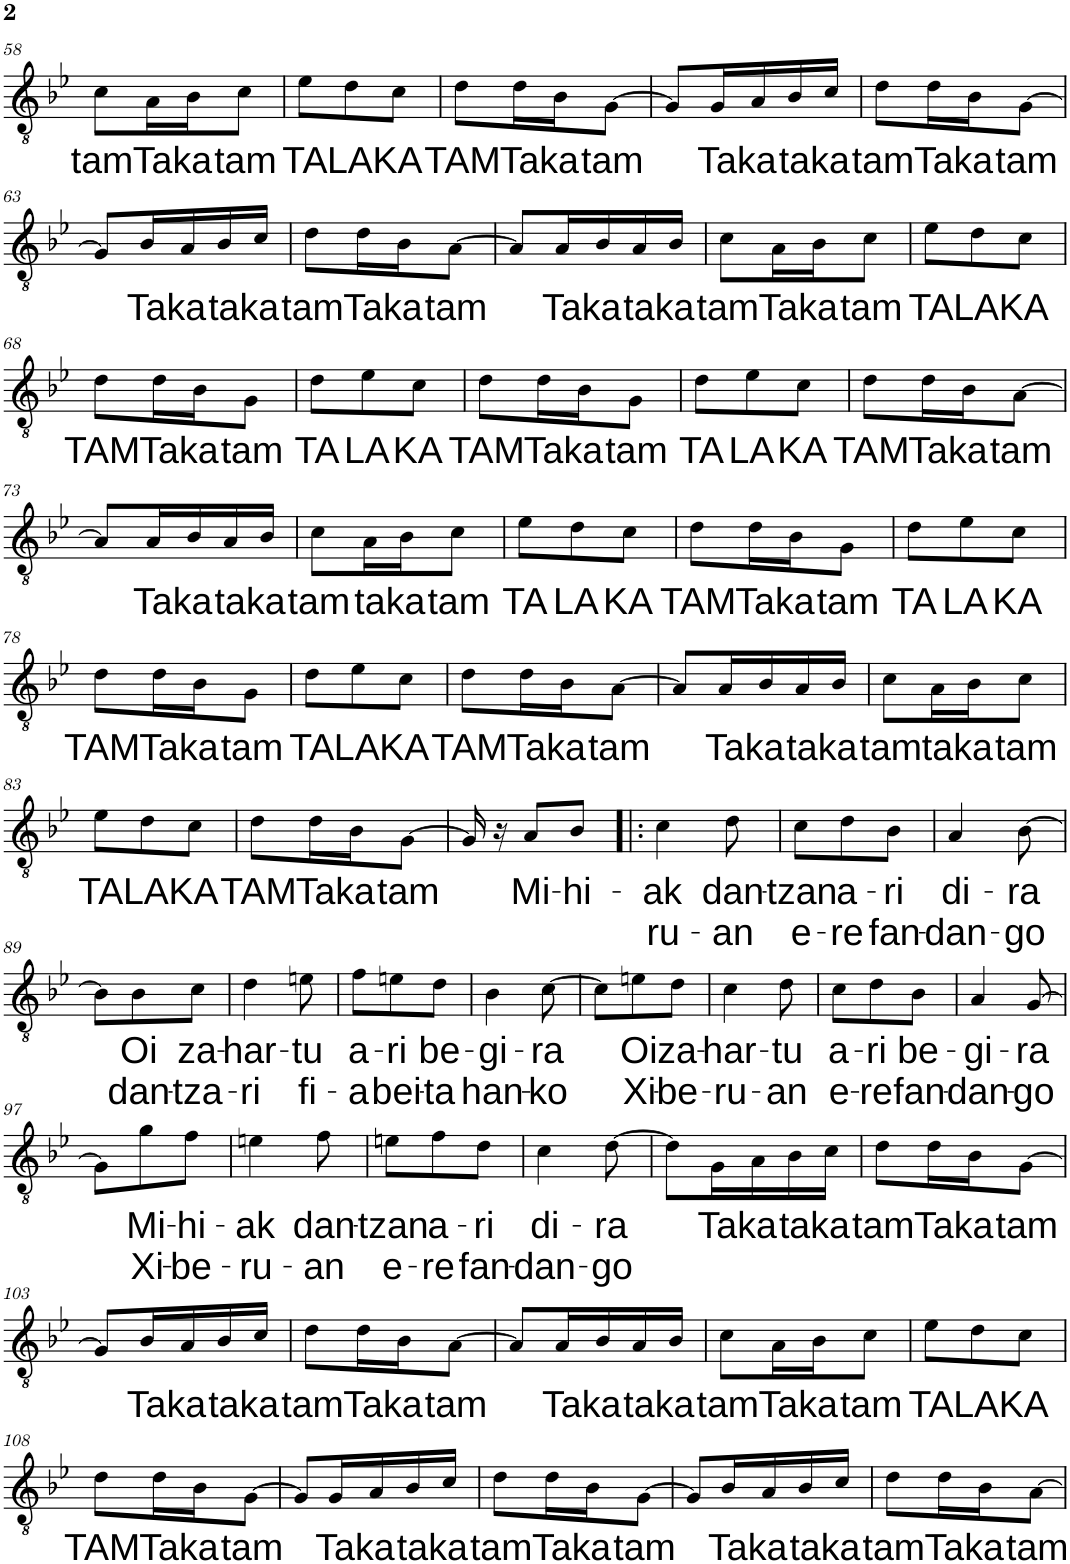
**kern	**text	**text
*part1	*part1	*part1
*staff1	*staff1	*staff1
*I"Ténor 1	*	*
*I'T.1	*	*
!!LO:PB:g=z
*clefGv2	*	*
*k[b-e-]	*	*
*M3/8	*	*
=58	=58	=58
!	!LO:LY:b	!
8c\L	tam	.
!	!LO:LY:b	!
16A\L	Ta	.
!	!LO:LY:b	!
16B-\J	ka	.
!	!LO:LY:b	!
8c\J	tam	.
=59	=59	=59
!	!LO:LY:b	!
8e-\L	TA	.
!	!LO:LY:b	!
8d\	LA	.
!	!LO:LY:b	!
8c\J	KA	.
=60	=60	=60
!	!LO:LY:b	!
8d\L	TAM	.
!	!LO:LY:b	!
16d\L	Ta	.
!	!LO:LY:b	!
16B-\J	ka	.
!	!LO:LY:b	!
[8G\J	tam	.
=61	=61	=61
8G/L]	.	.
!	!LO:LY:b	!
16G/L	Ta	.
!	!LO:LY:b	!
16A/	ka	.
!	!LO:LY:b	!
16B-/	ta	.
!	!LO:LY:b	!
16c/JJ	ka	.
=62	=62	=62
!	!LO:LY:b	!
8d\L	tam	.
!	!LO:LY:b	!
16d\L	Ta	.
!	!LO:LY:b	!
16B-\J	ka	.
!	!LO:LY:b	!
[8G\J	tam	.
!!LO:LB:g=z
=63	=63	=63
8G/L]	.	.
!	!LO:LY:b	!
16B-/L	Ta	.
!	!LO:LY:b	!
16A/	ka	.
!	!LO:LY:b	!
16B-/	ta	.
!	!LO:LY:b	!
16c/JJ	ka	.
=64	=64	=64
!	!LO:LY:b	!
8d\L	tam	.
!	!LO:LY:b	!
16d\L	Ta	.
!	!LO:LY:b	!
16B-\J	ka	.
!	!LO:LY:b	!
[8A\J	tam	.
=65	=65	=65
8A/L]	.	.
!	!LO:LY:b	!
16A/L	Ta	.
!	!LO:LY:b	!
16B-/	ka	.
!	!LO:LY:b	!
16A/	ta	.
!	!LO:LY:b	!
16B-/JJ	ka	.
=66	=66	=66
!	!LO:LY:b	!
8c\L	tam	.
!	!LO:LY:b	!
16A\L	Ta	.
!	!LO:LY:b	!
16B-\J	ka	.
!	!LO:LY:b	!
8c\J	tam	.
=67	=67	=67
!	!LO:LY:b	!
8e-\L	TA	.
!	!LO:LY:b	!
8d\	LA	.
!	!LO:LY:b	!
8c\J	KA	.
!!LO:LB:g=z
=68	=68	=68
!	!LO:LY:b	!
8d\L	TAM	.
!	!LO:LY:b	!
16d\L	Ta	.
!	!LO:LY:b	!
16B-\J	ka	.
!	!LO:LY:b	!
8G\J	tam	.
=69	=69	=69
!	!LO:LY:b	!
8d\L	TA	.
!	!LO:LY:b	!
8e-\	LA	.
!	!LO:LY:b	!
8c\J	KA	.
=70	=70	=70
!	!LO:LY:b	!
8d\L	TAM	.
!	!LO:LY:b	!
16d\L	Ta	.
!	!LO:LY:b	!
16B-\J	ka	.
!	!LO:LY:b	!
8G\J	tam	.
=71	=71	=71
!	!LO:LY:b	!
8d\L	TA	.
!	!LO:LY:b	!
8e-\	LA	.
!	!LO:LY:b	!
8c\J	KA	.
=72	=72	=72
!	!LO:LY:b	!
8d\L	TAM	.
!	!LO:LY:b	!
16d\L	Ta	.
!	!LO:LY:b	!
16B-\J	ka	.
!	!LO:LY:b	!
[8A\J	tam	.
!!LO:LB:g=z
=73	=73	=73
8A/L]	.	.
!	!LO:LY:b	!
16A/L	Ta	.
!	!LO:LY:b	!
16B-/	ka	.
!	!LO:LY:b	!
16A/	ta	.
!	!LO:LY:b	!
16B-/JJ	ka	.
=74	=74	=74
!	!LO:LY:b	!
8c\L	tam	.
!	!LO:LY:b	!
16A\L	ta	.
!	!LO:LY:b	!
16B-\J	ka	.
!	!LO:LY:b	!
8c\J	tam	.
=75	=75	=75
!	!LO:LY:b	!
8e-\L	TA	.
!	!LO:LY:b	!
8d\	LA	.
!	!LO:LY:b	!
8c\J	KA	.
=76	=76	=76
!	!LO:LY:b	!
8d\L	TAM	.
!	!LO:LY:b	!
16d\L	Ta	.
!	!LO:LY:b	!
16B-\J	ka	.
!	!LO:LY:b	!
8G\J	tam	.
=77	=77	=77
!	!LO:LY:b	!
8d\L	TA	.
!	!LO:LY:b	!
8e-\	LA	.
!	!LO:LY:b	!
8c\J	KA	.
!!LO:LB:g=z
=78	=78	=78
!	!LO:LY:b	!
8d\L	TAM	.
!	!LO:LY:b	!
16d\L	Ta	.
!	!LO:LY:b	!
16B-\J	ka	.
!	!LO:LY:b	!
8G\J	tam	.
=79	=79	=79
!	!LO:LY:b	!
8d\L	TA	.
!	!LO:LY:b	!
8e-\	LA	.
!	!LO:LY:b	!
8c\J	KA	.
=80	=80	=80
!	!LO:LY:b	!
8d\L	TAM	.
!	!LO:LY:b	!
16d\L	Ta	.
!	!LO:LY:b	!
16B-\J	ka	.
!	!LO:LY:b	!
[8A\J	tam	.
=81	=81	=81
8A/L]	.	.
!	!LO:LY:b	!
16A/L	Ta	.
!	!LO:LY:b	!
16B-/	ka	.
!	!LO:LY:b	!
16A/	ta	.
!	!LO:LY:b	!
16B-/JJ	ka	.
=82	=82	=82
!	!LO:LY:b	!
8c\L	tam	.
!	!LO:LY:b	!
16A\L	ta	.
!	!LO:LY:b	!
16B-\J	ka	.
!	!LO:LY:b	!
8c\J	tam	.
!!LO:LB:g=z
=83	=83	=83
!	!LO:LY:b	!
8e-\L	TA	.
!	!LO:LY:b	!
8d\	LA	.
!	!LO:LY:b	!
8c\J	KA	.
=84	=84	=84
!	!LO:LY:b	!
8d\L	TAM	.
!	!LO:LY:b	!
16d\L	Ta	.
!	!LO:LY:b	!
16B-\J	ka	.
!	!LO:LY:b	!
[8G\J	tam	.
=85	=85	=85
16G/]	.	.
16r	.	.
!	!LO:LY:b	!
8A/L	Mi-	.
!	!LO:LY:b	!
8B-/J	-hi-	.
=86!|:	=86!|:	=86!|:
!	!LO:LY:b	!LO:LY:b
4c\	-ak	-ru-
!	!LO:LY:b	!LO:LY:b
8d\	dan-	-an
=87	=87	=87
!	!LO:LY:b	!LO:LY:b
8c\L	-tzan	e-
!	!LO:LY:b	!LO:LY:b
8d\	a-	-re
!	!LO:LY:b	!LO:LY:b
8B-\J	-ri	fan-
=88	=88	=88
!	!LO:LY:b	!LO:LY:b
4A/	di-	-dan-
!	!LO:LY:b	!LO:LY:b
[8B-\	-ra	-go
!!LO:LB:g=z
=89	=89	=89
8B-\L]	.	.
!	!LO:LY:b	!LO:LY:b
8B-\	Oi	dan-
!	!LO:LY:b	!LO:LY:b
8c\J	za-	-tza-
=90	=90	=90
!	!LO:LY:b	!LO:LY:b
4d\	-har-	-ri
!	!LO:LY:b	!LO:LY:b
8en\	-tu	fi-
=91	=91	=91
!	!LO:LY:b	!LO:LY:b
8f\L	a-	-a
!	!LO:LY:b	!LO:LY:b
8en\	-ri	bei-
!	!LO:LY:b	!LO:LY:b
8d\J	be-	-ta
=92	=92	=92
!	!LO:LY:b	!LO:LY:b
4B-\	-gi-	han-
!	!LO:LY:b	!LO:LY:b
[8c\	-ra	-ko
=93	=93	=93
8c\L]	.	.
!	!LO:LY:b	!LO:LY:b
8en\	Oi	Xi-
!	!LO:LY:b	!LO:LY:b
8d\J	za-	-be-
=94	=94	=94
!	!LO:LY:b	!LO:LY:b
4c\	-har-	-ru-
!	!LO:LY:b	!LO:LY:b
8d\	-tu	-an
=95	=95	=95
!	!LO:LY:b	!LO:LY:b
8c\L	a-	e-
!	!LO:LY:b	!LO:LY:b
8d\	-ri	-re
!	!LO:LY:b	!LO:LY:b
8B-\J	be-	fan-
=96	=96	=96
!	!LO:LY:b	!LO:LY:b
4A/	-gi-	-dan-
!	!LO:LY:b	!LO:LY:b
[8G/	-ra	-go
!!LO:LB:g=z
=97	=97	=97
8G\L]	.	.
!	!LO:LY:b	!LO:LY:b
8g\	Mi-	Xi-
!	!LO:LY:b	!LO:LY:b
8f\J	-hi-	-be-
=98	=98	=98
!	!LO:LY:b	!LO:LY:b
4en\	-ak	-ru-
!	!LO:LY:b	!LO:LY:b
8f\	dan-	-an
=99	=99	=99
!	!LO:LY:b	!LO:LY:b
8en\L	-tzan	e-
!	!LO:LY:b	!LO:LY:b
8f\	a-	-re
!	!LO:LY:b	!LO:LY:b
8d\J	-ri	fan-
=100	=100	=100
!	!LO:LY:b	!LO:LY:b
4c\	di-	-dan-
!	!LO:LY:b	!LO:LY:b
[8d\	-ra	-go
=101	=101	=101
8d\L]	.	.
!	!LO:LY:b	!
16G\L	Ta	.
!	!LO:LY:b	!
16A\	ka	.
!	!LO:LY:b	!
16B-\	ta	.
!	!LO:LY:b	!
16c\JJ	ka	.
=102	=102	=102
!	!LO:LY:b	!
8d\L	tam	.
!	!LO:LY:b	!
16d\L	Ta	.
!	!LO:LY:b	!
16B-\J	ka	.
!	!LO:LY:b	!
[8G\J	tam	.
!!LO:LB:g=z
=103	=103	=103
8G/L]	.	.
!	!LO:LY:b	!
16B-/L	Ta	.
!	!LO:LY:b	!
16A/	ka	.
!	!LO:LY:b	!
16B-/	ta	.
!	!LO:LY:b	!
16c/JJ	ka	.
=104	=104	=104
!	!LO:LY:b	!
8d\L	tam	.
!	!LO:LY:b	!
16d\L	Ta	.
!	!LO:LY:b	!
16B-\J	ka	.
!	!LO:LY:b	!
[8A\J	tam	.
=105	=105	=105
8A/L]	.	.
!	!LO:LY:b	!
16A/L	Ta	.
!	!LO:LY:b	!
16B-/	ka	.
!	!LO:LY:b	!
16A/	ta	.
!	!LO:LY:b	!
16B-/JJ	ka	.
=106	=106	=106
!	!LO:LY:b	!
8c\L	tam	.
!	!LO:LY:b	!
16A\L	Ta	.
!	!LO:LY:b	!
16B-\J	ka	.
!	!LO:LY:b	!
8c\J	tam	.
=107	=107	=107
!	!LO:LY:b	!
8e-\L	TA	.
!	!LO:LY:b	!
8d\	LA	.
!	!LO:LY:b	!
8c\J	KA	.
!!LO:LB:g=z
=108	=108	=108
!	!LO:LY:b	!
8d\L	TAM	.
!	!LO:LY:b	!
16d\L	Ta	.
!	!LO:LY:b	!
16B-\J	ka	.
!	!LO:LY:b	!
[8G\J	tam	.
=109	=109	=109
8G/L]	.	.
!	!LO:LY:b	!
16G/L	Ta	.
!	!LO:LY:b	!
16A/	ka	.
!	!LO:LY:b	!
16B-/	ta	.
!	!LO:LY:b	!
16c/JJ	ka	.
=110	=110	=110
!	!LO:LY:b	!
8d\L	tam	.
!	!LO:LY:b	!
16d\L	Ta	.
!	!LO:LY:b	!
16B-\J	ka	.
!	!LO:LY:b	!
[8G\J	tam	.
=111	=111	=111
8G/L]	.	.
!	!LO:LY:b	!
16B-/L	Ta	.
!	!LO:LY:b	!
16A/	ka	.
!	!LO:LY:b	!
16B-/	ta	.
!	!LO:LY:b	!
16c/JJ	ka	.
=112	=112	=112
!	!LO:LY:b	!
8d\L	tam	.
!	!LO:LY:b	!
16d\L	Ta	.
!	!LO:LY:b	!
16B-\J	ka	.
!	!LO:LY:b	!
[8A\J	tam	.
=	=	=
*-	*-	*-
